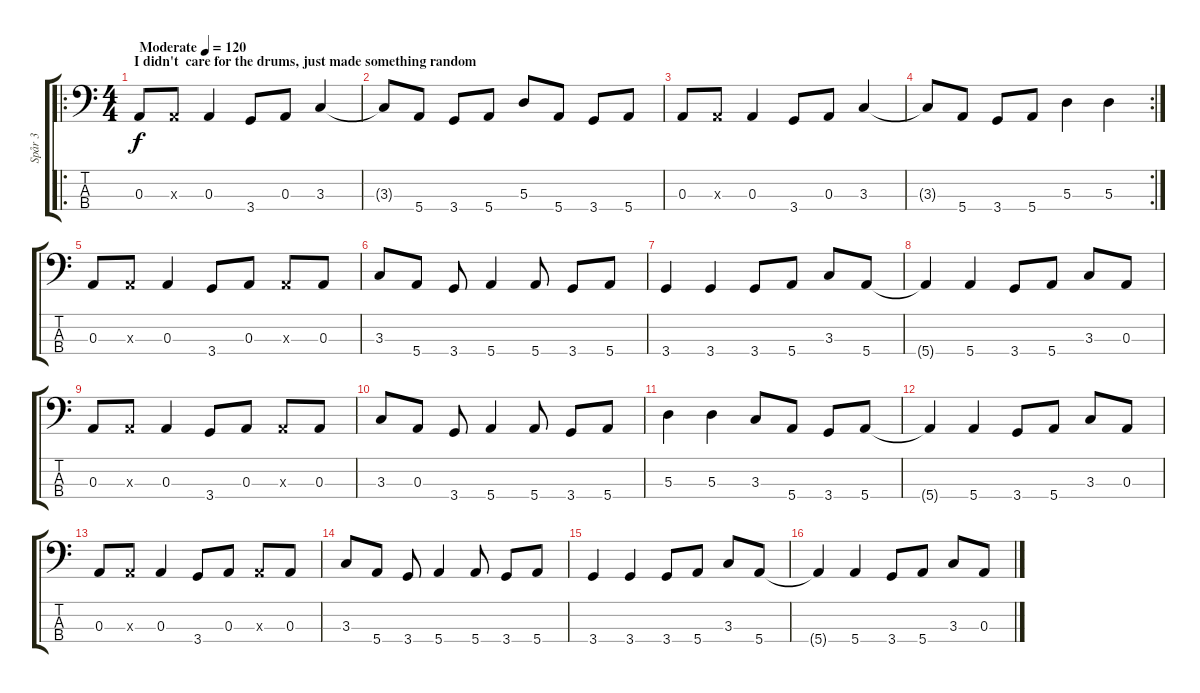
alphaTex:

\track ("Spår 3" "Spår 3") {instrument electricbassfinger}
\staff {score tabs}
\tuning (G2 D2 A1 E1) {hide}
\ro
\ts (4 4)
\section ("" "I didn't  care for the drums, just made something random")
\tempo (120 "Moderate")
\clef f4
\ks c
0.3.8{dy f instrument electricbassfinger} 0.3{x}.8 0.3.4 3.4.8 0.3.8 3.3.4 |
3.3{t}.8 5.4.8 3.4.8 5.4.8 5.3.8 5.4.8 3.4.8 5.4.8 |
0.3.8 0.3{x}.8 0.3.4 3.4.8 0.3.8 3.3.4 |
\rc 2
3.3{t}.8 5.4.8 3.4.8 5.4.8 5.3.4 5.3.4 |
0.3.8 0.3{x}.8 0.3.4 3.4.8 0.3.8 0.3{x}.8 0.3.8 |
3.3.8 5.4.8 3.4.8 5.4.4 5.4.8 3.4.8 5.4.8 |
3.4.4 3.4.4 3.4.8 5.4.8 3.3.8 5.4.8 |
5.4{t}.4 5.4.4 3.4.8 5.4.8 3.3.8 0.3.8 |
0.3.8 0.3{x}.8 0.3.4 3.4.8 0.3.8 0.3{x}.8 0.3.8 |
3.3.8 0.3.8 3.4.8 5.4.4 5.4.8 3.4.8 5.4.8 |
5.3.4 5.3.4 3.3.8 5.4.8 3.4.8 5.4.8 |
5.4{t}.4 5.4.4 3.4.8 5.4.8 3.3.8 0.3.8 |
0.3.8 0.3{x}.8 0.3.4 3.4.8 0.3.8 0.3{x}.8 0.3.8 |
3.3.8 5.4.8 3.4.8 5.4.4 5.4.8 3.4.8 5.4.8 |
3.4.4 3.4.4 3.4.8 5.4.8 3.3.8 5.4.8 |
5.4{t}.4 5.4.4 3.4.8 5.4.8 3.3.8 0.3.8
